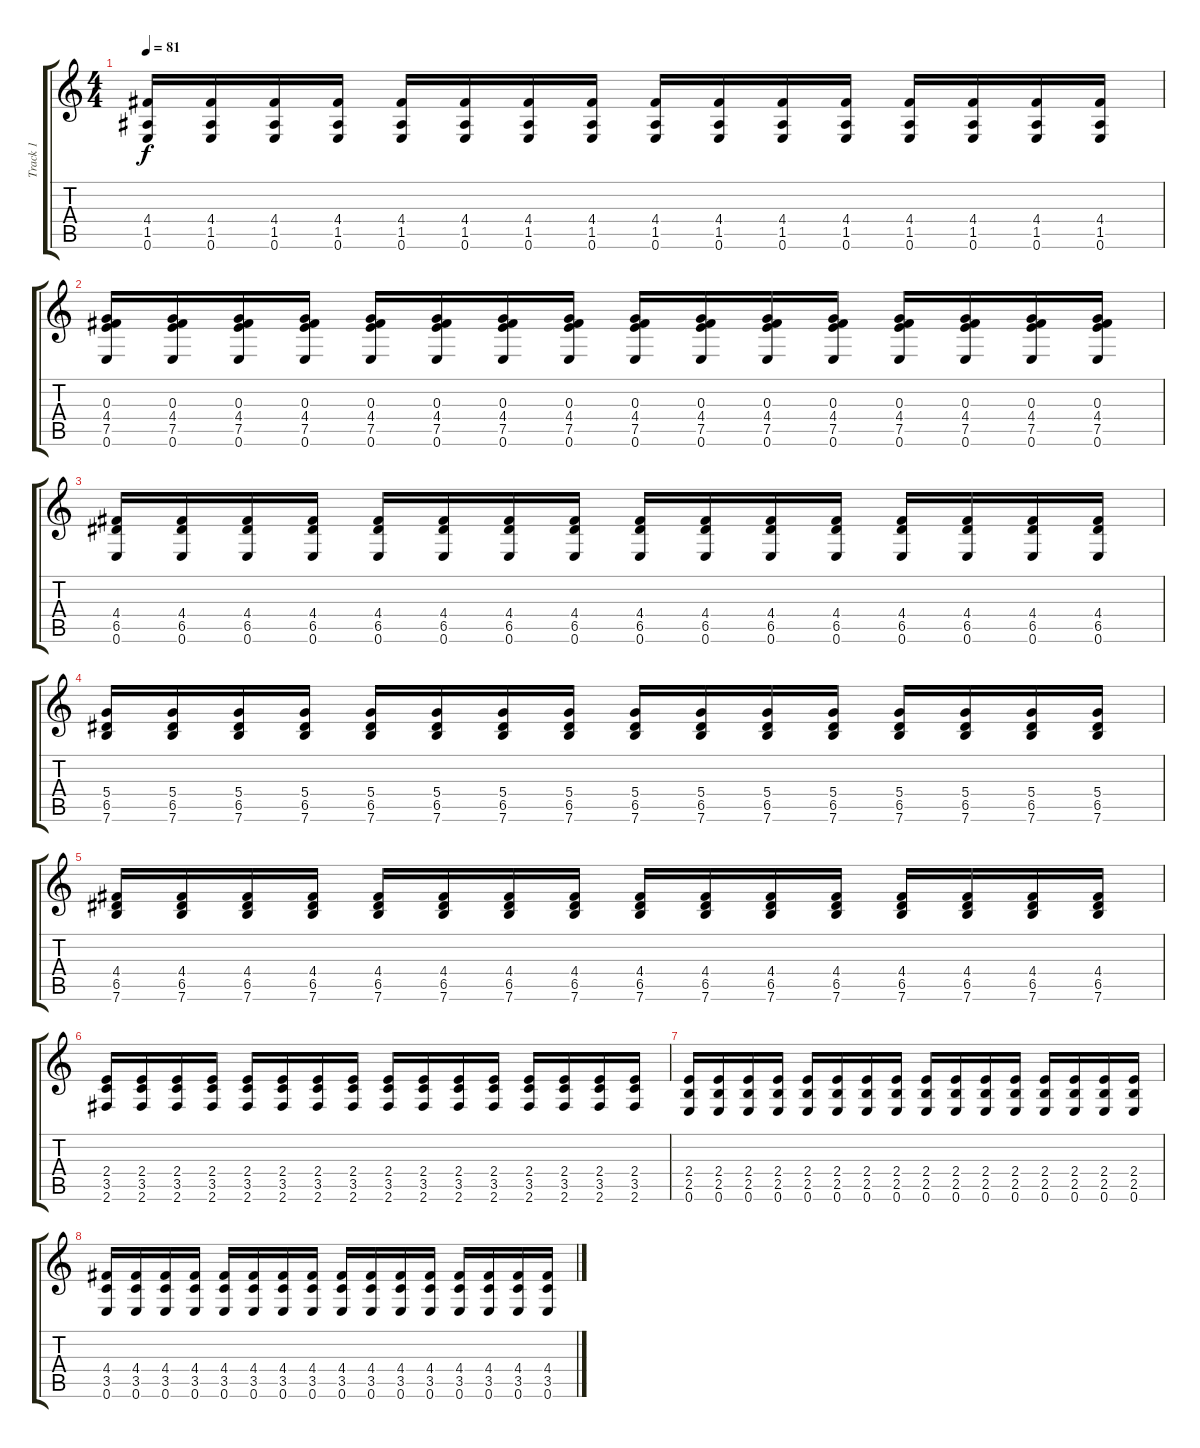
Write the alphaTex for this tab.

\track ("Track 1" "Track 1") {instrument acousticguitarsteel}
\staff {score tabs}
\tuning (E4 B3 G3 D3 A2 E2) {hide}
\ts (4 4)
\tempo 81
\clef g2
\ks c
(4.4 1.5 0.6).16{dy f} (4.4 1.5 0.6).16 (4.4 1.5 0.6).16 (4.4 1.5 0.6).16 (4.4 1.5 0.6).16 (4.4 1.5 0.6).16 (4.4 1.5 0.6).16 (4.4 1.5 0.6).16 (4.4 1.5 0.6).16 (4.4 1.5 0.6).16 (4.4 1.5 0.6).16 (4.4 1.5 0.6).16 (4.4 1.5 0.6).16 (4.4 1.5 0.6).16 (4.4 1.5 0.6).16 (4.4 1.5 0.6).16 |
(0.3 4.4 7.5 0.6).16 (0.3 4.4 7.5 0.6).16 (0.3 4.4 7.5 0.6).16 (0.3 4.4 7.5 0.6).16 (0.3 4.4 7.5 0.6).16 (0.3 4.4 7.5 0.6).16 (0.3 4.4 7.5 0.6).16 (0.3 4.4 7.5 0.6).16 (0.3 4.4 7.5 0.6).16 (0.3 4.4 7.5 0.6).16 (0.3 4.4 7.5 0.6).16 (0.3 4.4 7.5 0.6).16 (0.3 4.4 7.5 0.6).16 (0.3 4.4 7.5 0.6).16 (0.3 4.4 7.5 0.6).16 (0.3 4.4 7.5 0.6).16 |
(4.4 6.5 0.6).16 (4.4 6.5 0.6).16 (4.4 6.5 0.6).16 (4.4 6.5 0.6).16 (4.4 6.5 0.6).16 (4.4 6.5 0.6).16 (4.4 6.5 0.6).16 (4.4 6.5 0.6).16 (4.4 6.5 0.6).16 (4.4 6.5 0.6).16 (4.4 6.5 0.6).16 (4.4 6.5 0.6).16 (4.4 6.5 0.6).16 (4.4 6.5 0.6).16 (4.4 6.5 0.6).16 (4.4 6.5 0.6).16 |
(5.4 6.5 7.6).16 (5.4 6.5 7.6).16 (5.4 6.5 7.6).16 (5.4 6.5 7.6).16 (5.4 6.5 7.6).16 (5.4 6.5 7.6).16 (5.4 6.5 7.6).16 (5.4 6.5 7.6).16 (5.4 6.5 7.6).16 (5.4 6.5 7.6).16 (5.4 6.5 7.6).16 (5.4 6.5 7.6).16 (5.4 6.5 7.6).16 (5.4 6.5 7.6).16 (5.4 6.5 7.6).16 (5.4 6.5 7.6).16 |
(4.4 6.5 7.6).16 (4.4 6.5 7.6).16 (4.4 6.5 7.6).16 (4.4 6.5 7.6).16 (4.4 6.5 7.6).16 (4.4 6.5 7.6).16 (4.4 6.5 7.6).16 (4.4 6.5 7.6).16 (4.4 6.5 7.6).16 (4.4 6.5 7.6).16 (4.4 6.5 7.6).16 (4.4 6.5 7.6).16 (4.4 6.5 7.6).16 (4.4 6.5 7.6).16 (4.4 6.5 7.6).16 (4.4 6.5 7.6).16 |
(2.4 3.5 2.6).16 (2.4 3.5 2.6).16 (2.4 3.5 2.6).16 (2.4 3.5 2.6).16 (2.4 3.5 2.6).16 (2.4 3.5 2.6).16 (2.4 3.5 2.6).16 (2.4 3.5 2.6).16 (2.4 3.5 2.6).16 (2.4 3.5 2.6).16 (2.4 3.5 2.6).16 (2.4 3.5 2.6).16 (2.4 3.5 2.6).16 (2.4 3.5 2.6).16 (2.4 3.5 2.6).16 (2.4 3.5 2.6).16 |
(2.4 2.5 0.6).16 (2.4 2.5 0.6).16 (2.4 2.5 0.6).16 (2.4 2.5 0.6).16 (2.4 2.5 0.6).16 (2.4 2.5 0.6).16 (2.4 2.5 0.6).16 (2.4 2.5 0.6).16 (2.4 2.5 0.6).16 (2.4 2.5 0.6).16 (2.4 2.5 0.6).16 (2.4 2.5 0.6).16 (2.4 2.5 0.6).16 (2.4 2.5 0.6).16 (2.4 2.5 0.6).16 (2.4 2.5 0.6).16 |
(4.4 3.5 0.6).16 (4.4 3.5 0.6).16 (4.4 3.5 0.6).16 (4.4 3.5 0.6).16 (4.4 3.5 0.6).16 (4.4 3.5 0.6).16 (4.4 3.5 0.6).16 (4.4 3.5 0.6).16 (4.4 3.5 0.6).16 (4.4 3.5 0.6).16 (4.4 3.5 0.6).16 (4.4 3.5 0.6).16 (4.4 3.5 0.6).16 (4.4 3.5 0.6).16 (4.4 3.5 0.6).16 (4.4 3.5 0.6).16
